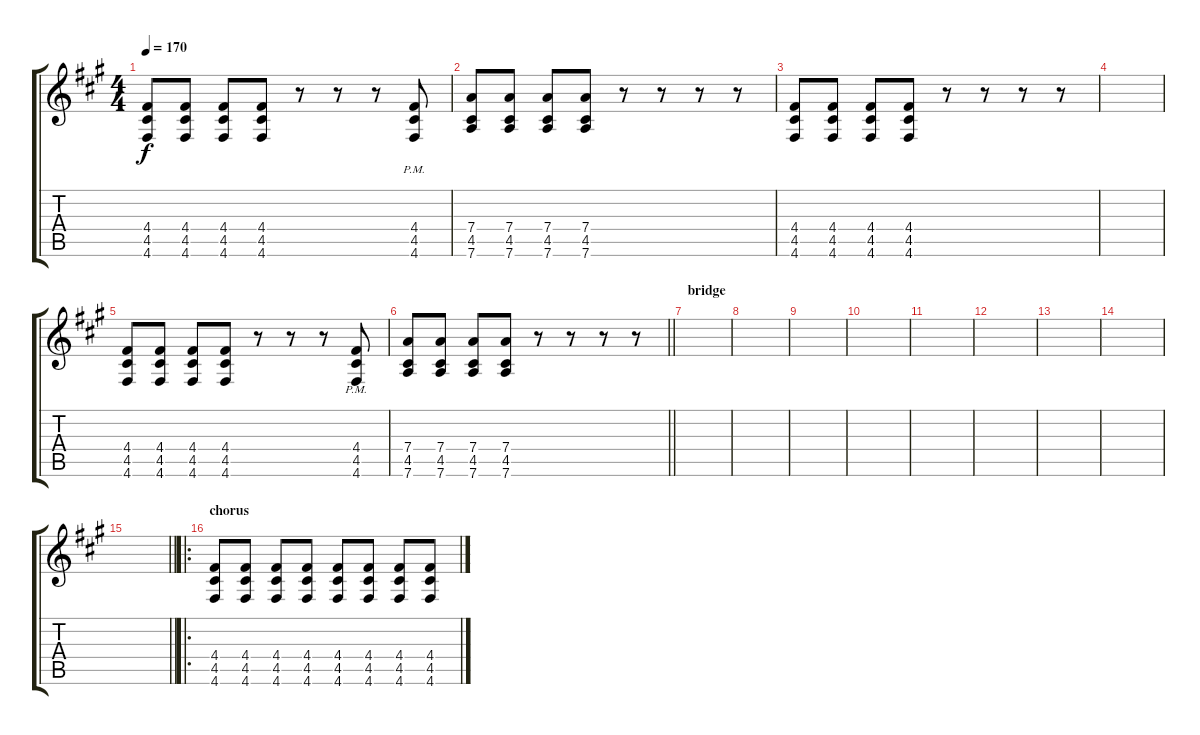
\track "" {instrument distortionguitar}
\staff {score tabs}
\tuning (E4 B3 G3 D3 A2 D2) {hide}
\ts (4 4)
\tempo 170
\clef g2
\ks f#minor
(4.4 4.5 4.6).8{dy f} (4.4 4.5 4.6).8 (4.4 4.5 4.6).8 (4.4 4.5 4.6).8 r.8 r.8 r.8 (4.4{pm} 4.5{pm} 4.6{pm}).8 |
(7.4 4.5 7.6).8 (7.4 4.5 7.6).8 (7.4 4.5 7.6).8 (7.4 4.5 7.6).8 r.8 r.8 r.8 r.8 |
(4.4 4.5 4.6).8 (4.4 4.5 4.6).8 (4.4 4.5 4.6).8 (4.4 4.5 4.6).8 r.8 r.8 r.8 r.8 |
|
(4.4 4.5 4.6).8 (4.4 4.5 4.6).8 (4.4 4.5 4.6).8 (4.4 4.5 4.6).8 r.8 r.8 r.8 (4.4{pm} 4.5{pm} 4.6{pm}).8 |
\barLineRight lightlight
(7.4 4.5 7.6).8 (7.4 4.5 7.6).8 (7.4 4.5 7.6).8 (7.4 4.5 7.6).8 r.8 r.8 r.8 r.8 |
\section ("" "bridge")
|
|
|
|
|
|
|
|
\barLineRight lightlight
|
\ro
\section ("" "chorus")
(4.4 4.5 4.6).8 (4.4 4.5 4.6).8 (4.4 4.5 4.6).8 (4.4 4.5 4.6).8 (4.4 4.5 4.6).8 (4.4 4.5 4.6).8 (4.4 4.5 4.6).8 (4.4 4.5 4.6).8
